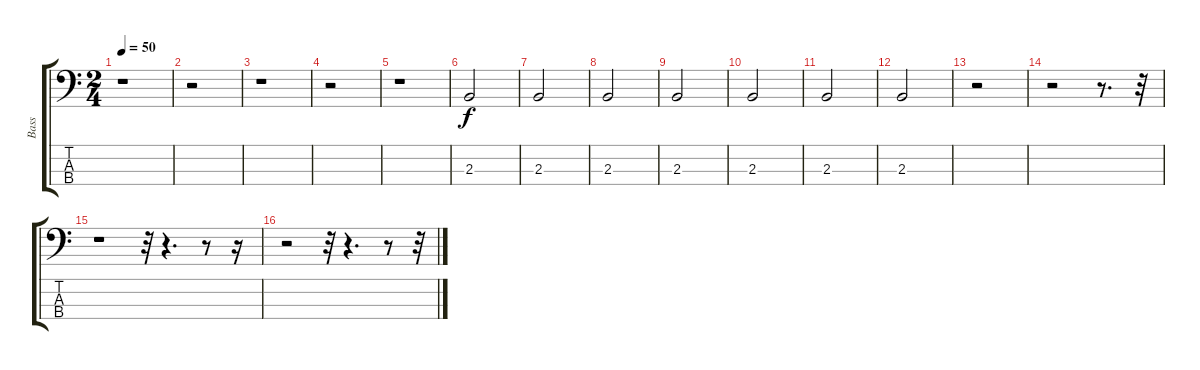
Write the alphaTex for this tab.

\track ("Bass" "Bass") {instrument electricbassfinger}
\staff {score tabs}
\tuning (G2 D2 A1 E1) {hide}
\ts (2 4)
\tempo 50
\clef f4
\ks c
r.1{dy f} |
r.2 |
r.1 |
r.2 |
r.1 |
2.3.2 |
2.3.2 |
2.3.2 |
2.3.2 |
2.3.2 |
2.3.2 |
2.3.2 |
r.2 |
r.2 r.8{d} r.32 |
r.1 r.32 r.4{d} r.8 r.16 |
r.2 r.32 r.4{d} r.8 r.32
